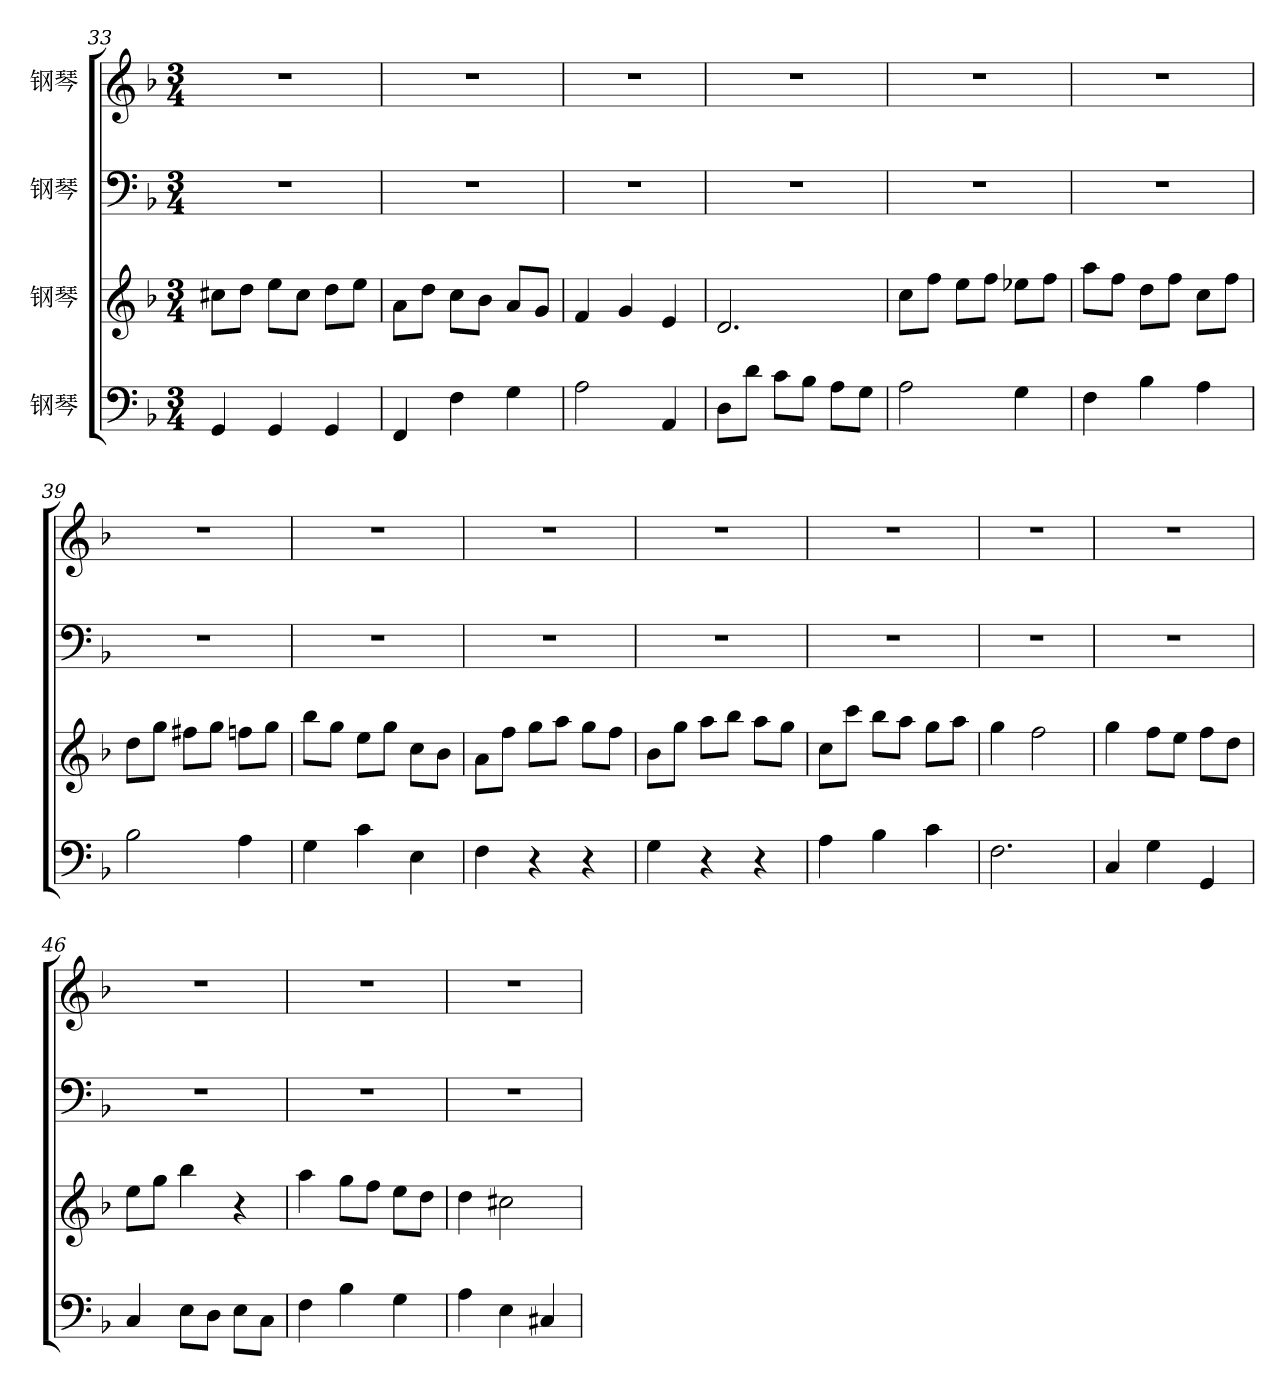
**kern	**kern	**kern	**kern
*part4	*part3	*part2	*part1
*staff4	*staff3	*staff2	*staff1
*I"钢琴	*I"钢琴	*I"钢琴	*I"钢琴
*clefF4	*clefG2	*clefF4	*clefG2
*k[b-]	*k[b-]	*k[b-]	*k[b-]
*M3/4	*M3/4	*M3/4	*M3/4
=33	=33	=33	=33
4GG/	8cc#X\L	2.r	2.r
.	8dd\J	.	.
4GG/	8ee\L	.	.
.	8cc#\J	.	.
4GG/	8dd\L	.	.
.	8ee\J	.	.
!!LO:PB:g=z
=34	=34	=34	=34
4FF/	8a\L	2.r	2.r
.	8dd\J	.	.
4F\	8cc\L	.	.
.	8b-\J	.	.
4G\	8a/L	.	.
.	8g/J	.	.
=35	=35	=35	=35
2A\	4f/	2.r	2.r
.	4g/	.	.
4AA/	4e/	.	.
=36	=36	=36	=36
8D\L	2.d/	2.r	2.r
8d\J	.	.	.
8c\L	.	.	.
8B-\J	.	.	.
8A\L	.	.	.
8G\J	.	.	.
=37	=37	=37	=37
2A\	8cc\L	2.r	2.r
.	8ff\J	.	.
.	8ee\L	.	.
.	8ff\J	.	.
4G\	8ee-X\L	.	.
.	8ff\J	.	.
=38	=38	=38	=38
4F\	8aa\L	2.r	2.r
.	8ff\J	.	.
4B-\	8dd\L	.	.
.	8ff\J	.	.
4A\	8cc\L	.	.
.	8ff\J	.	.
=39	=39	=39	=39
2B-\	8dd\L	2.r	2.r
.	8gg\J	.	.
.	8ff#X\L	.	.
.	8gg\J	.	.
4A\	8ffn\L	.	.
.	8gg\J	.	.
!!LO:LB:g=z
=40	=40	=40	=40
4G\	8bb-\L	2.r	2.r
.	8gg\J	.	.
4c\	8ee\L	.	.
.	8gg\J	.	.
4E\	8cc\L	.	.
.	8b-\J	.	.
=41	=41	=41	=41
4F\	8a\L	2.r	2.r
.	8ff\J	.	.
4r	8gg\L	.	.
.	8aa\J	.	.
4r	8gg\L	.	.
.	8ff\J	.	.
=42	=42	=42	=42
4G\	8b-\L	2.r	2.r
.	8gg\J	.	.
4r	8aa\L	.	.
.	8bb-\J	.	.
4r	8aa\L	.	.
.	8gg\J	.	.
=43	=43	=43	=43
4A\	8cc\L	2.r	2.r
.	8ccc\J	.	.
4B-\	8bb-\L	.	.
.	8aa\J	.	.
4c\	8gg\L	.	.
.	8aa\J	.	.
=44	=44	=44	=44
2.F\	4gg\	2.r	2.r
.	2ff\	.	.
=45	=45	=45	=45
4C/	4gg\	2.r	2.r
4G\	8ff\L	.	.
.	8ee\J	.	.
4GG/	8ff\L	.	.
.	8dd\J	.	.
!!LO:LB:g=z
=46	=46	=46	=46
4C/	8ee\L	2.r	2.r
.	8gg\J	.	.
8E\L	4bb-\	.	.
8D\J	.	.	.
8E\L	4r	.	.
8C\J	.	.	.
=47	=47	=47	=47
4F\	4aa\	2.r	2.r
4B-\	8gg\L	.	.
.	8ff\J	.	.
4G\	8ee\L	.	.
.	8dd\J	.	.
=48	=48	=48	=48
4A\	4dd\	2.r	2.r
4E\	2cc#X\	.	.
4C#X/	.	.	.
=	=	=	=
*-	*-	*-	*-
